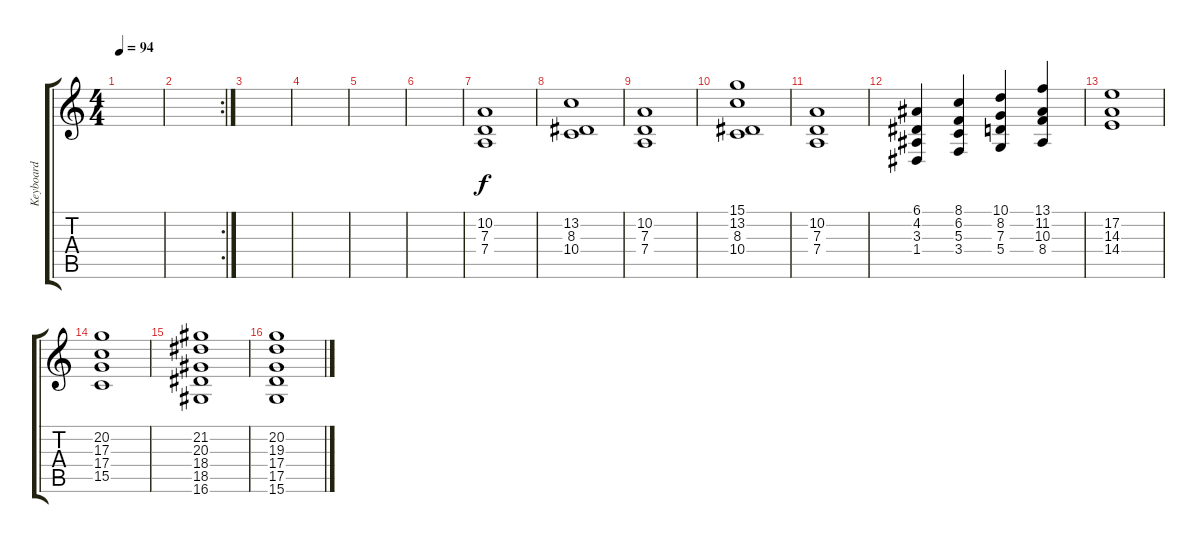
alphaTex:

\track ("Keyboard" "Keyboard") {instrument pad2warm}
\staff {score tabs}
\tuning (E4 B3 G3 D3 A2 E2) {hide}
\ts (4 4)
\tempo 94
\clef g2
\ks c
|
\rc 2
|
|
|
|
|
(10.2 7.3 7.4).1 |
(13.2 8.3 10.4).1 |
(10.2 7.3 7.4).1 |
(15.1 13.2 8.3 10.4).1 |
(10.2 7.3 7.4).1 |
(6.1 4.2 3.3 1.4).4 (8.1 6.2 5.3 3.4).4 (10.1 8.2 7.3 5.4).4 (13.1 11.2 10.3 8.4).4 |
(17.2 14.3 14.4).1 |
(20.2 17.3 17.4 15.5).1 |
(21.2 20.3 18.4 18.5 16.6).1 |
(20.2 19.3 17.4 17.5 15.6).1
